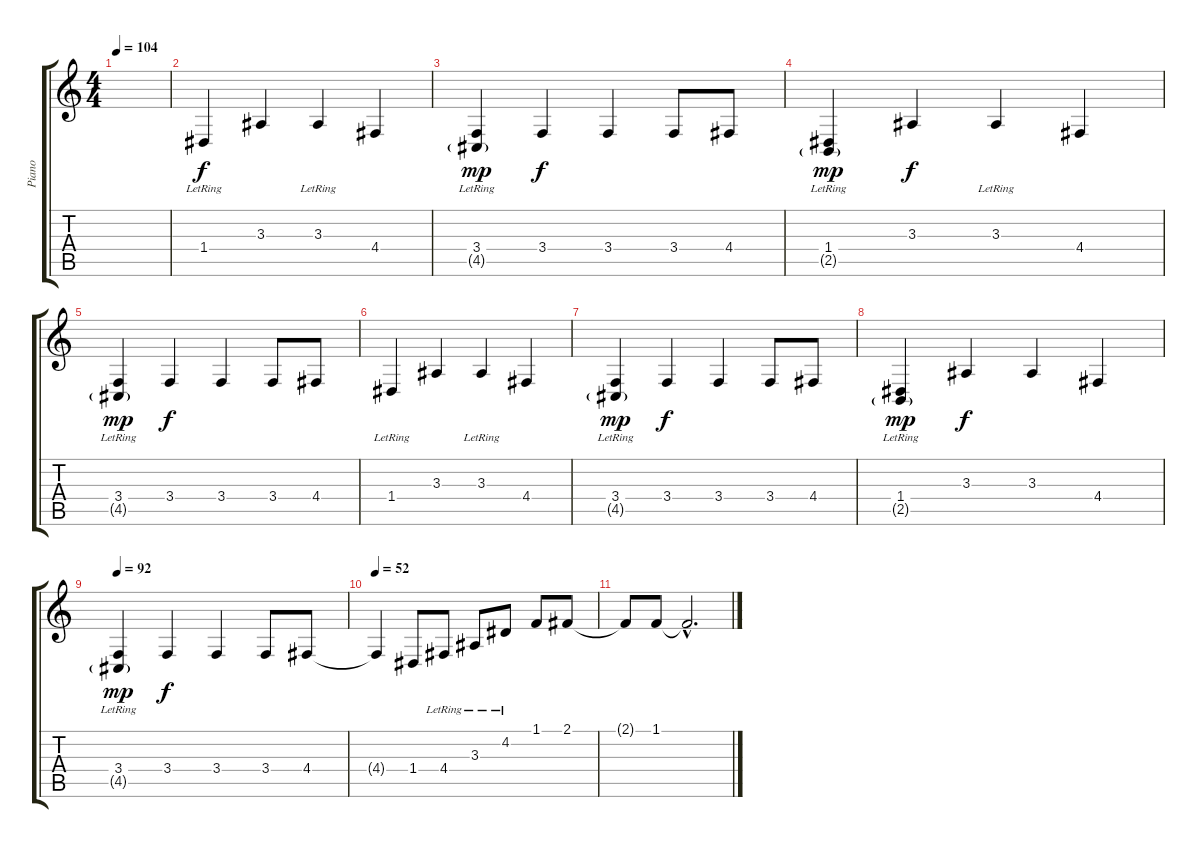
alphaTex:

\track ("Piano" "Piano") {instrument acousticgrandpiano}
\staff {score tabs}
\tuning (E4 B3 G3 D3 A2 E2) {hide}
\ts (4 4)
\tempo 104
\clef g2
\ks c
|
1.4{lr}.4{dy f} 3.3.4 3.3{lr}.4 4.4.4 |
(3.4 4.5{g lr}).4{dy mp} 3.4.4{dy f} 3.4.4 3.4.8 4.4.8 |
(1.4{lr} 2.5{g lr}).4{dy mp volume 12} 3.3.4{dy f} 3.3{lr}.4 4.4.4 |
(3.4 4.5{g lr}).4{dy mp} 3.4.4{dy f} 3.4.4 3.4.8 4.4.8 |
1.4{lr}.4{volume 11} 3.3.4 3.3{lr}.4 4.4.4 |
(3.4 4.5{g lr}).4{dy mp} 3.4.4{dy f} 3.4.4 3.4.8 4.4.8 |
(1.4{lr} 2.5{g lr}).4{dy mp volume 8} 3.3.4{dy f} 3.3.4 4.4.4 |
\tempo 92
(3.4 4.5{g lr}).4{dy mp} 3.4.4{dy f} 3.4.4 3.4.8 4.4.8 |
\tempo 52
4.4{t}.4 1.4.8 4.4{lr}.8 3.3{lr}.8 4.2{lr}.8 1.1.8 2.1.8 |
2.1{t}.8 1.1.8 1.1{hac t}.2{d}
